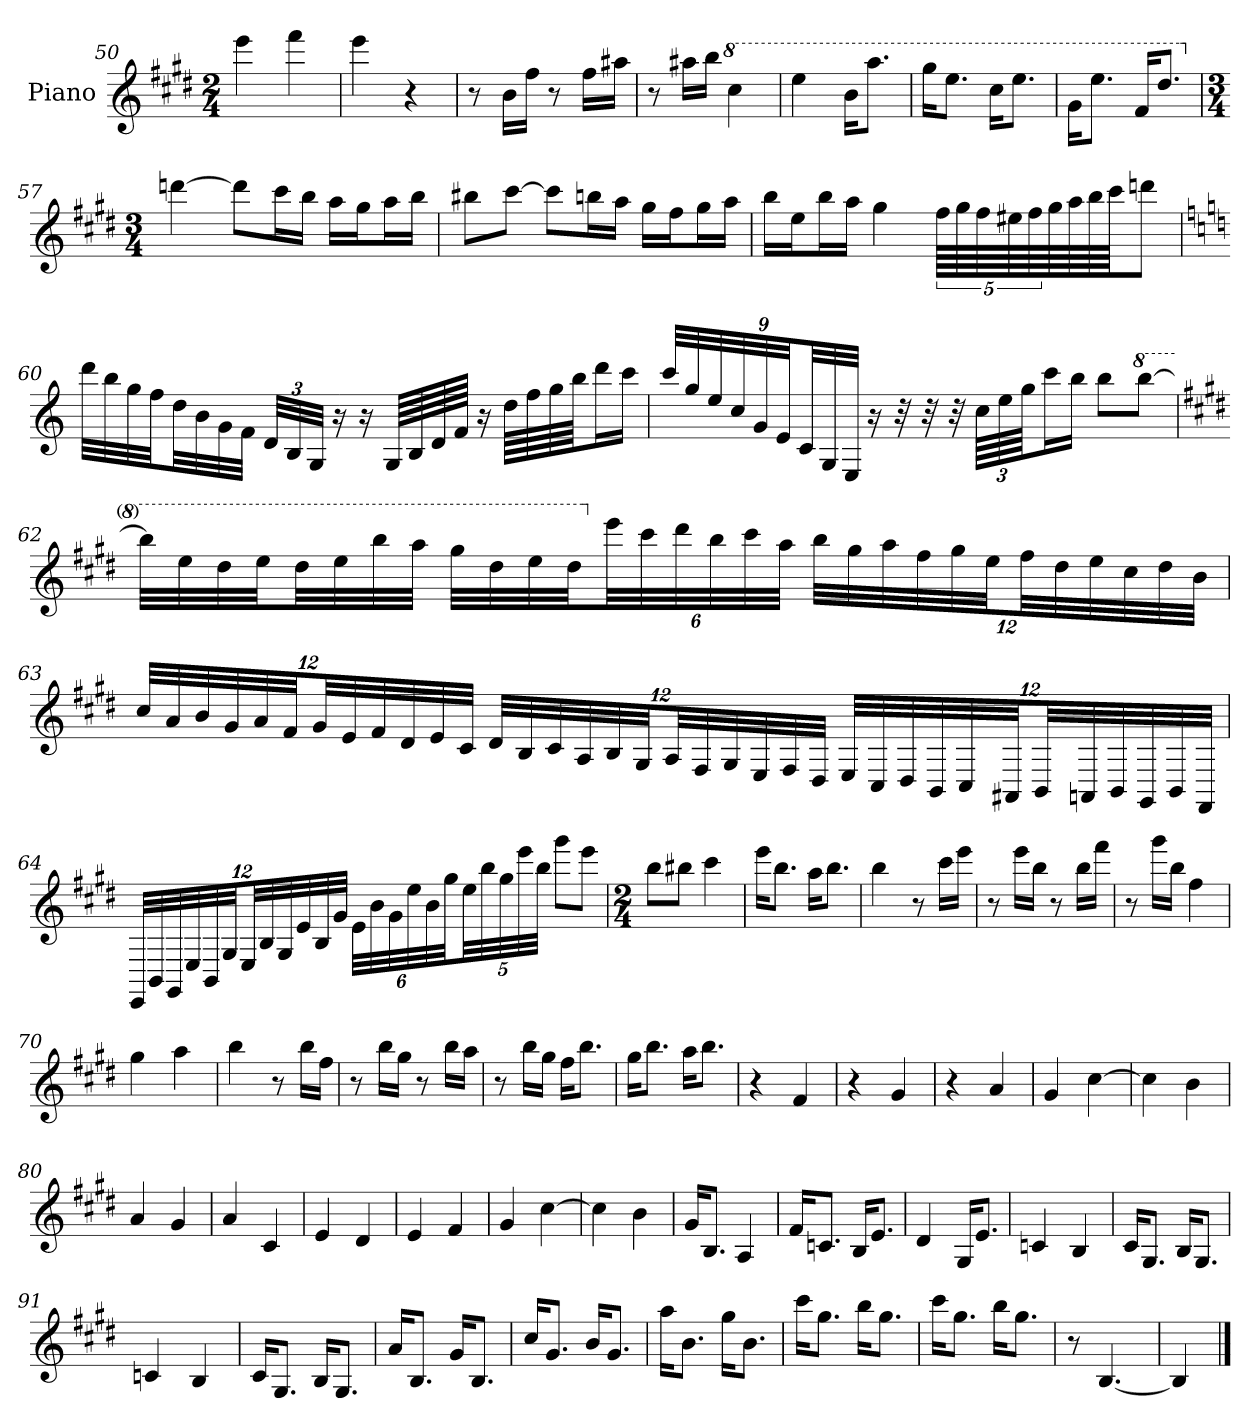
**kern
*part1
*staff1
*I"Piano
*I'Pno
*clefG2
*k[f#c#g#d#]
*E:
*M2/4
=50
4eee
4fff#
=51
4eee
4r
=52
8r
16b\LL
16ff#\JJ
8r
16ff#\LL
16aa#X\JJ
=53
8r
16aa#X\LL
16bb\JJ
*8va
4ccc#
=54
4eee
16bb\KL
8.aaa\J
=55
16ggg#\KL
8.eee\J
16ccc#\KL
8.eee\J
=56
16gg#\KL
8.eee\J
16ff#/KL
8.ddd#/J
=57
*M3/4
*X8va
*MM50
[4dddn
8ddd\L]
16ccc#\L
16bb\JJ
16aa\LL
16gg#\J
16aa\L
16bb\JJ
=58
8bb#X\L
[8ccc#\J
8ccc#\L]
16bbn\L
16aa\JJ
16gg#\LL
16ff#\J
16gg#\L
16aa\JJ
=59
16bb\LL
16ee\J
16bb\L
16aa\JJ
4gg#
80ff#\LLLL
80gg#\
80ff#\
80ee#X\
80ff#\
64gg#\
64aa\
64bb\
64ccc#\JJJ
8dddn\J
=60
*k[]
32ddd\LLL
32bb\
32gg\
32ff\JJ
32dd\LL
32b\
32g\
32f\JJJ
48d/LLL
48B/
48G/JJJ
16r
16r
64G/LLLL
64B/
64d/
64f/JJJJ
16r
64dd\LLLL
64ff\
64gg\
64bb\JJJ
16ddd\L
16ccc\JJ
=61
48ccc/LLL
48gg/
48ee/
48cc/
48g/
48e/JJ
48c/LL
48G/
48E/JJJ
16r
32r
32r
32r
96cc\LLLL
96ee\
96gg\JJJ
16ccc\L
16bb\JJ
8bb\L
*8va
[8bbb\J
=62
*k[f#c#g#d#]
32bbb\LLL]
32eee\
32ddd#\
32eee\JJ
32ddd#\LL
32eee\
32bbb\
32aaa\JJJ
32ggg#\LLL
32ddd#\
32eee\
32ddd#\JJ
*X8va
48eee\LL
48ccc#\
48ddd#\
48bb\
48ccc#\
48aa\JJJ
48bb\LLL
48gg#\
48aa\
48ff#\
48gg#\
48ee\JJ
48ff#\LL
48dd#\
48ee\
48cc#\
48dd#\
48b\JJJ
=63
48cc#/LLL
48a/
48b/
48g#/
48a/
48f#/JJ
48g#/LL
48e/
48f#/
48d#/
48e/
48c#/JJJ
48d#/LLL
48B/
48c#/
48A/
48B/
48G#/JJ
48A/LL
48F#/
48G#/
48E/
48F#/
48D#/JJJ
48E/LLL
48C#/
48D#/
48BB/
48C#/
48AA#X/JJ
48BB/LL
48AAn/
48BB/
48GG#/
48BB/
48FF#/JJJ
=64
48EE/LLL
48BB/
48GG#/
48E/
48BB/
48G#/JJ
48E/LL
48B/
48G#/
48e/
48B/
48g#/JJJ
48e\LLL
48b\
48g#\
48ee\
48b\
48gg#\JJ
40ee\LL
40bb\
40gg#\
40eee\
40bb\JJJ
8ggg#\L
8eee\J
=65
*M2/4
*MM152
8bb\L
8bb#X\J
4ccc#
=66
16eee\KL
8.bb\J
16aa\KL
8.bb\J
=67
4bb
8r
16ccc#\LL
16eee\JJ
=68
8r
16eee\LL
16bb\JJ
8r
16bb\LL
16fff#\JJ
=69
8r
16ggg#\LL
16bb\JJ
4ff#
=70
4gg#
4aa
=71
4bb
8r
16bb\LL
16ff#\JJ
=72
8r
16bb\LL
16gg#\JJ
8r
16bb\LL
16aa\JJ
=73
8r
16bb\LL
16gg#\JJ
16ff#\KL
8.bb\J
=74
16gg#\KL
8.bb\J
16aa\KL
8.bb\J
=75
4r
4f#
=76
4r
4g#
=77
4r
4a
=78
4g#
[4cc#
=79
4cc#]
4b
=80
4a
4g#
=81
4a
4c#
=82
4e
4d#
=83
4e
4f#
=84
4g#
[4cc#
=85
4cc#]
4b
=86
16g#/KL
8.B/J
4A
=87
16f#/KL
8.cn/J
16B/KL
8.e/J
=88
4d#
16G#/KL
8.e/J
=89
4cn
4B
=90
16c#/KL
8.G#/J
16B/KL
8.G#/J
=91
4cn
4B
=92
16c#/KL
8.G#/J
16B/KL
8.G#/J
=93
16a/KL
8.B/J
16g#/KL
8.B/J
=94
16cc#/KL
8.g#/J
16b/KL
8.g#/J
=95
16aa\KL
8.b\J
16gg#\KL
8.b\J
=96
16ccc#\KL
8.gg#\J
16bb\KL
8.gg#\J
=97
16ccc#\KL
8.gg#\J
16bb\KL
8.gg#\J
=98
8r
[4.B
=99
4B]
==
*-
